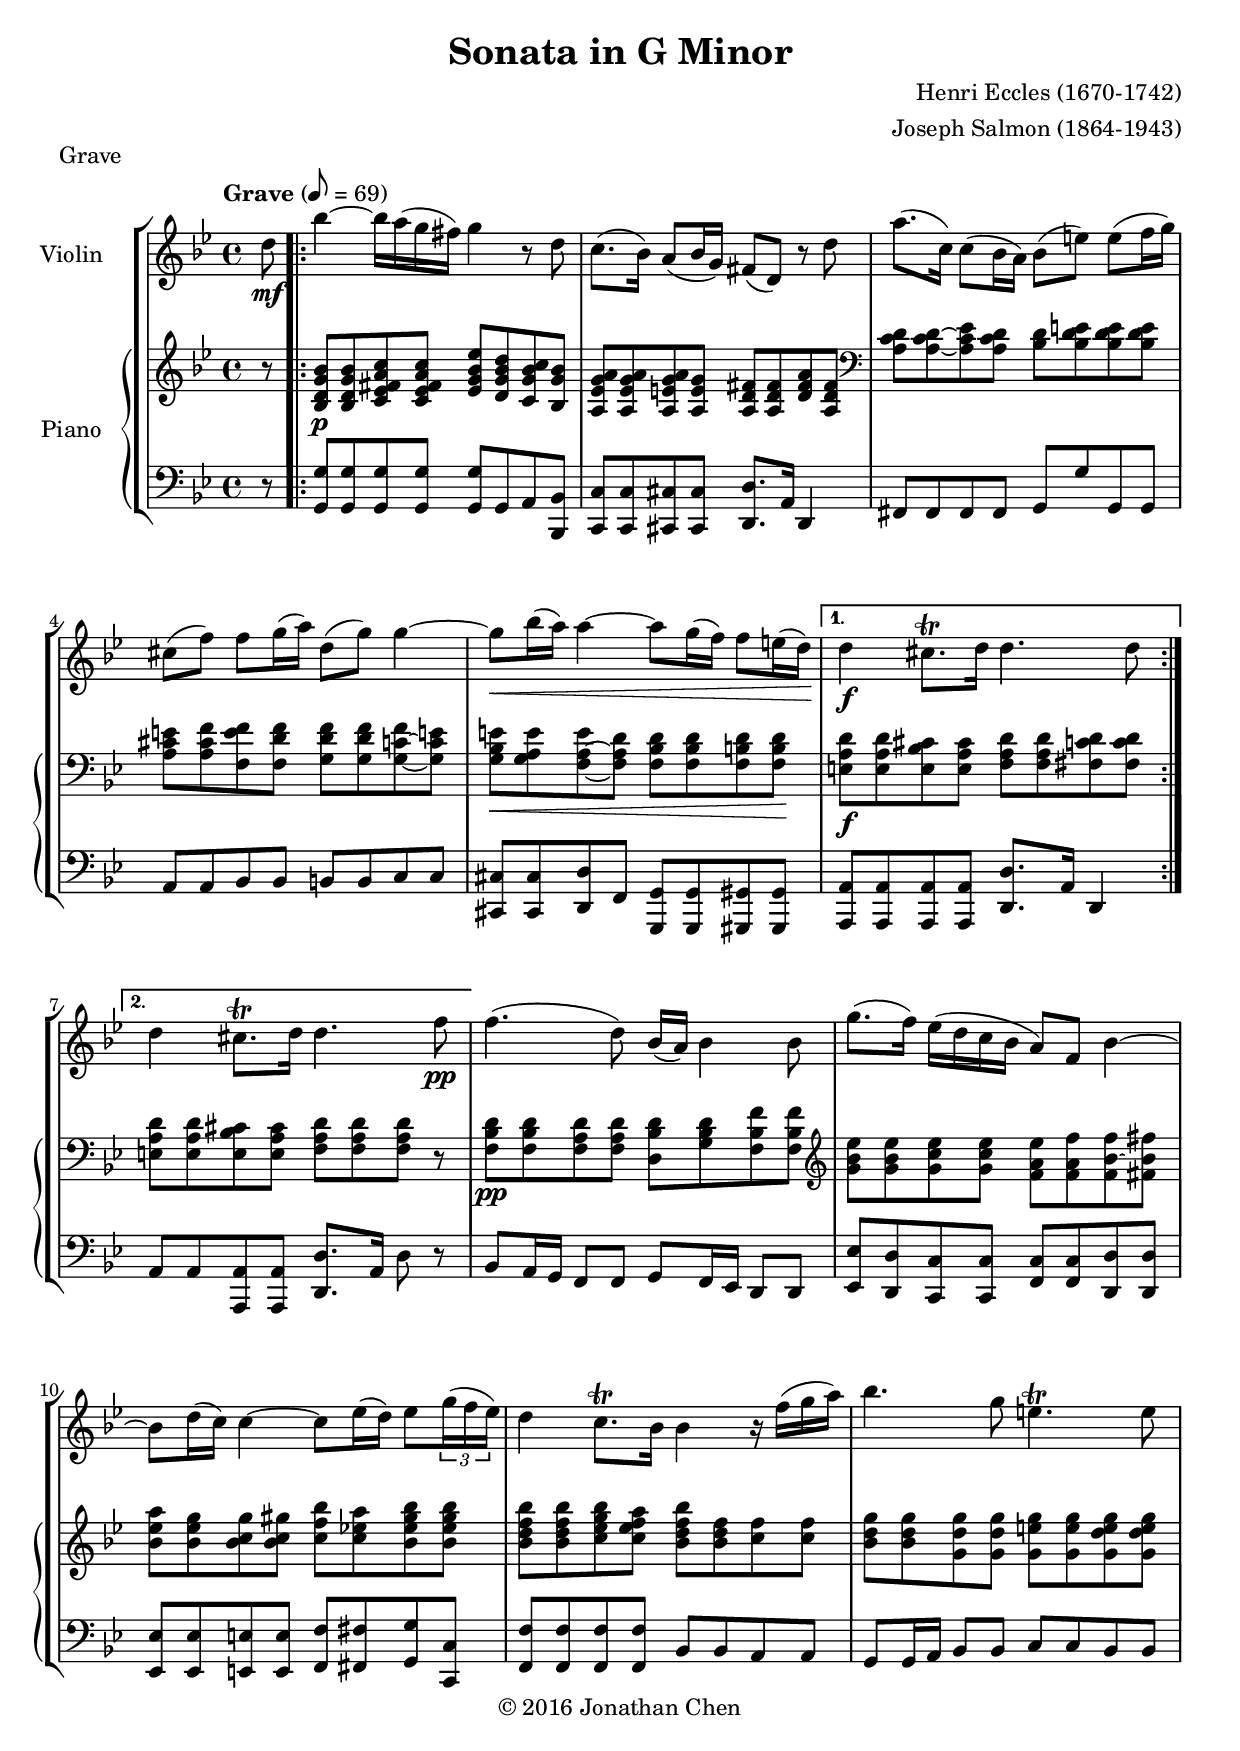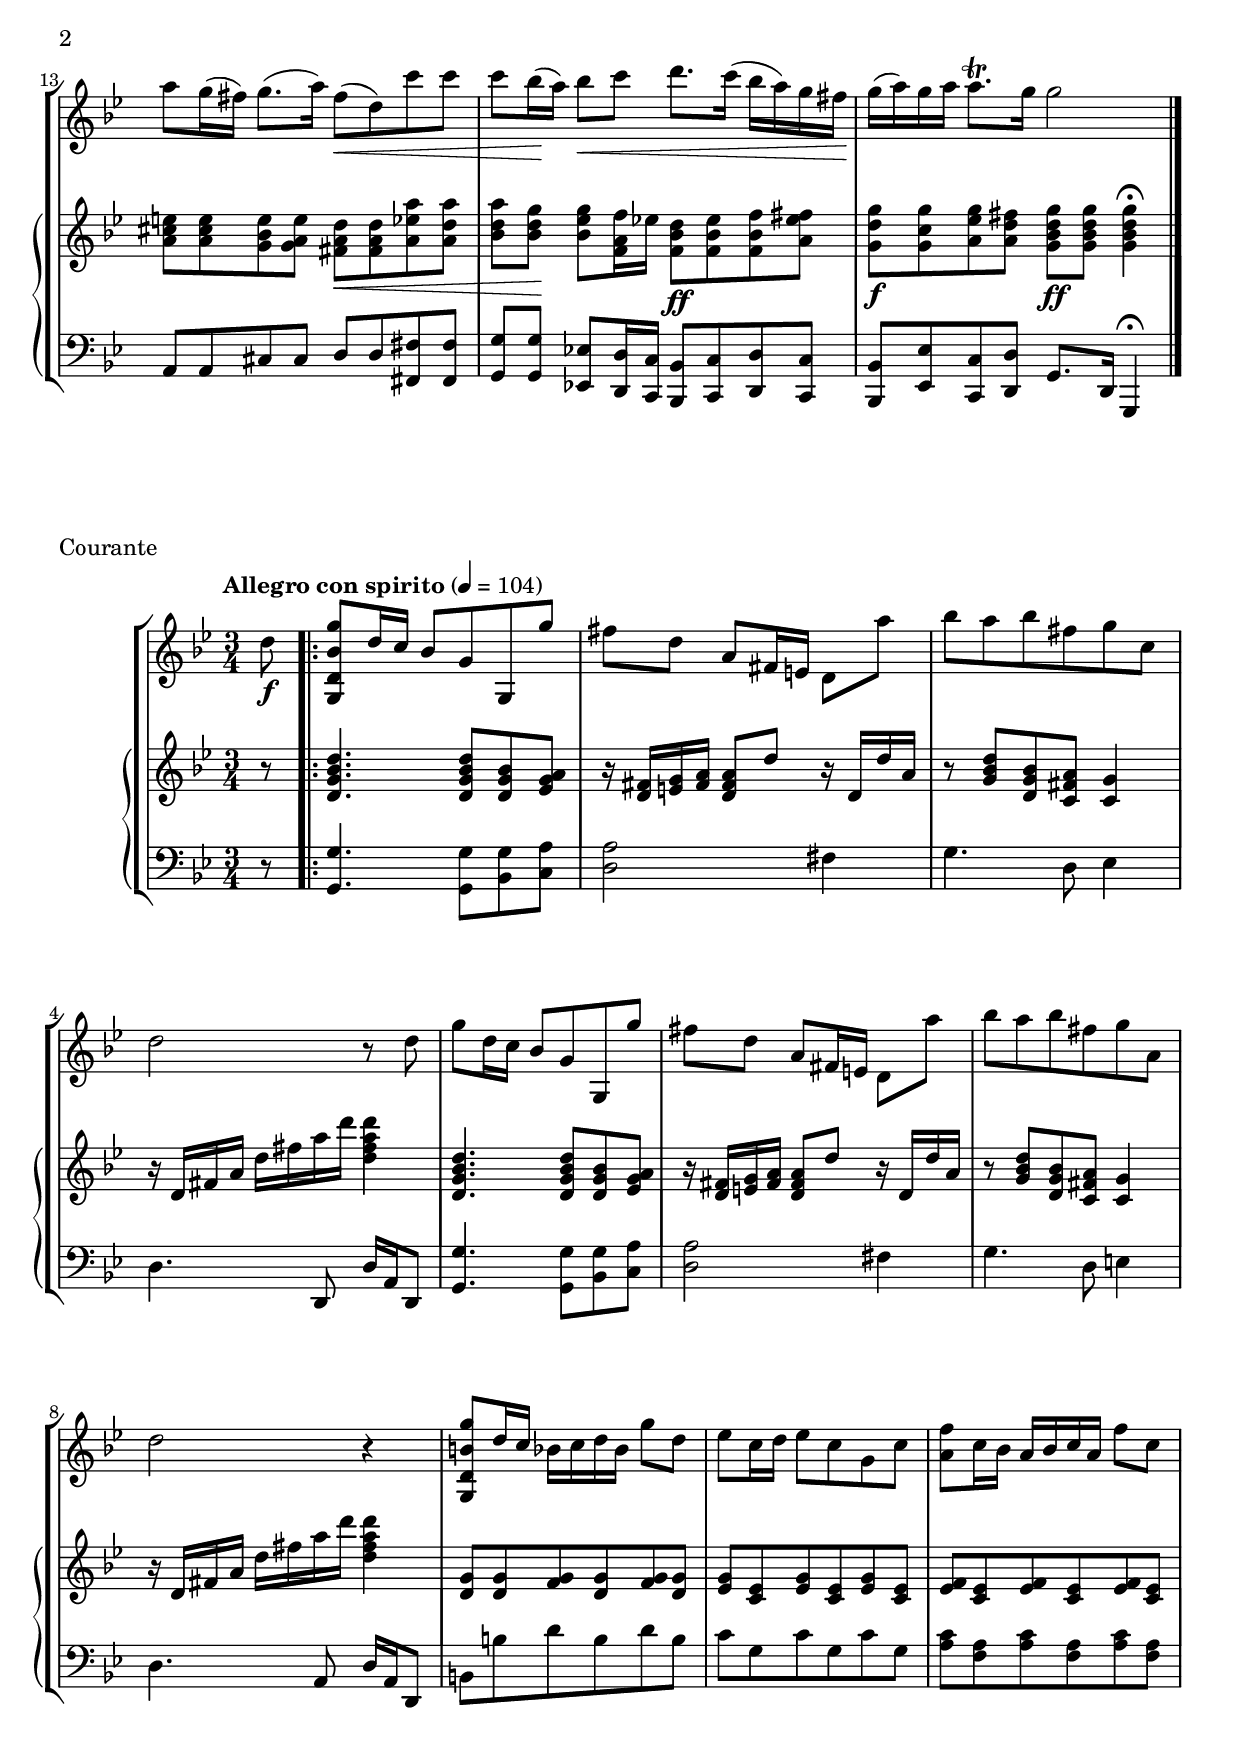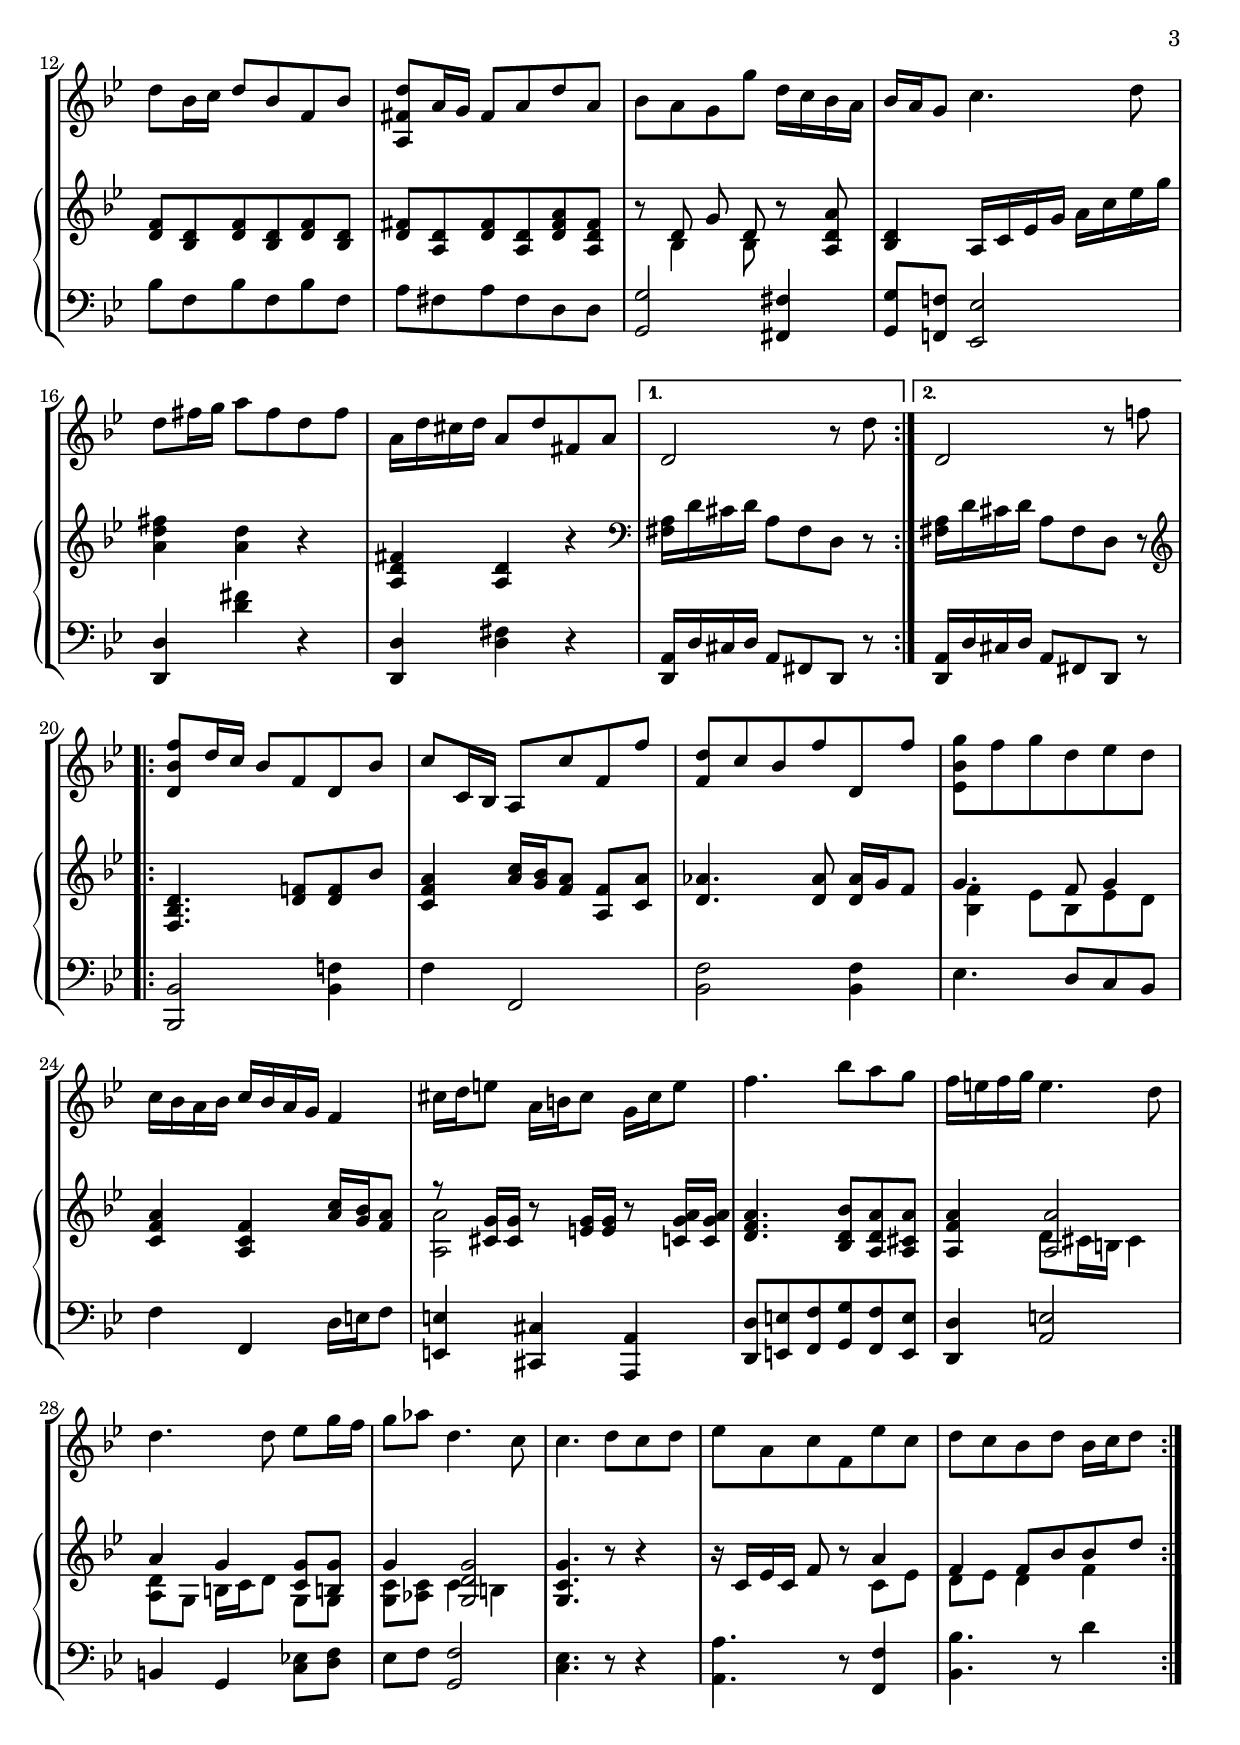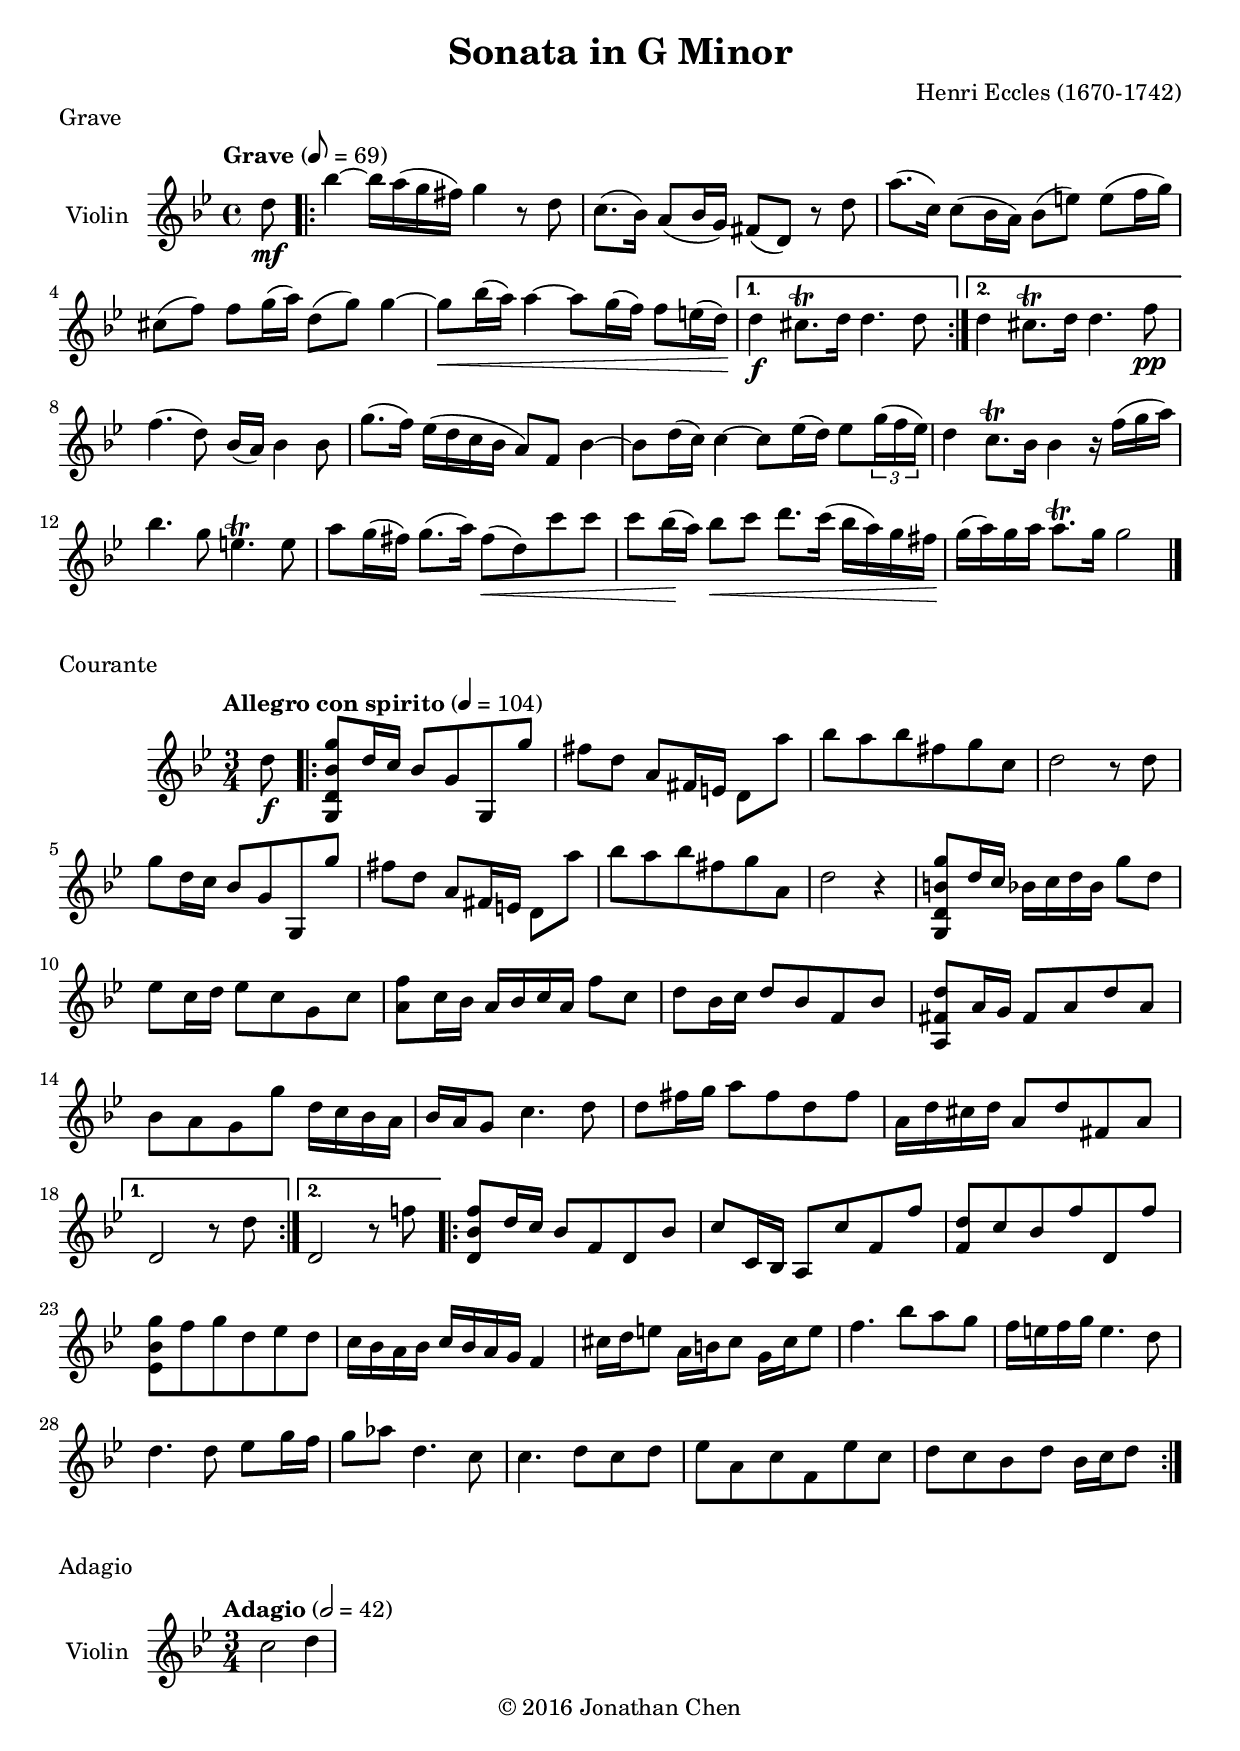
%
% Eccles Sonata in G Minor,
% transribed from J Salmons 1914 arrangement for violin and piano.
%
% indents: 2 spaces
%
\version "2.18.2"

\header
{
  title = "Sonata in G Minor"
  composer = "Henri Eccles (1670-1742)"
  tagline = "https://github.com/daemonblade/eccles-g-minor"
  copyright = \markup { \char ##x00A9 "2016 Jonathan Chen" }
}

grave_begin =
{
  \tempo "Grave" 8 = 69
  \time 4/4
  \key g \minor
}

grave_violin = \new Voice \relative c''
{
  \set Staff.instrumentName = #"Violin "
  \partial 8 d8\mf |
  \repeat volta 2
  {
    bes'4 ~ bes16 a( g fis) g4 r8 d
    c8.( bes16) a8( bes16 g) fis8( d) r8 d'
    a'8.( c,16) c8( bes16 a) bes8( e) e( f16 g)
    cis,8( f) f g16( a) d,8( g) g4 ~
    g8\< bes16( a) a4 ~ a8 g16( f) f8 e16( d)\!
  }
  \alternative
  {
    {
      d4\f cis8.\trill d16 d4. d8
    }
    {
      d4 cis8.\trill d16 d4. f8\pp
    }
  }
  f4.( d8) bes16( a) bes4 bes8
  g'8.( f16) ees( d c bes a8) f bes4 ~
  bes8 d16( c) c4 ~ c8 ees16( d) ees8 \tuplet 3/2 {g16( f ees)}
  d4 c8.\trill bes16 bes4 r16 f'( g a)
  bes4. g8 e4.\trill e8
  a8 g16( fis) g8.( a16) fis8(\< d) c' c
  c bes16(\! a) bes8\< c d8. c16( bes a) g fis\!
  g( a) g a a8.\trill g16 g2
  \bar "|."
}

grave_piano_upper = \relative c''
{
  \clef treble
  r8 |
  \repeat volta 2
  {
    <bes, d g bes>8\p <bes d g bes> <c ees fis a c> <c ees fis a c>
      <ees g bes ees> <d g bes d> <c g' bes c> <bes g' bes>
    <a ees' g a> <a ees' g a> <a e' g a> <a e' g>
      <a d fis> <a d fis> <d fis a> <a d fis>
    \clef bass
    <a c d> <a c d> ~ <a c ees> <a c d> <bes d> <bes d e> <bes d e> <bes d e>
    <a cis e> <a cis f> <f e' f> <f d' f> <g d' f> <g d' f> <g c f> ~ <g c e!>
    <g bes e>\< <g a e'> <f a e'> ~ <f a d>
      <f bes d> <f bes d> <f b d> <f b d>\!
  }
  \alternative
  {
    {
      <e a d>\f <e a d> <e bes' cis> <e a cis>
        <f a d> <f a d> <fis c' d> <fis c' d>
    }
    {
      <e a d> <e a d> <e bes' cis> <e a cis> <f a d> <f a d> <f a d> r8
    }
  }
  <f bes d>\pp <f bes d> <f a d> <f a d>
    <d bes' d> <g bes d> <f bes f'> <f bes f'>
  \clef treble
  <g' bes ees> <g bes ees> <g c ees> <g c ees>
    <f a ees'> <f a f'> <f bes f'> ~ <fis bes fis'>
  <bes ees a> <bes ees g> <bes c g'> <bes c gis'>
    <c f bes> <c ees! a> <bes ees gis bes> <bes ees gis bes>
  <bes d f bes> <bes d f bes> <c ees g bes> <c ees f a>
    <bes d f bes> <bes d f> <c f> <c f>
  <bes d g> <bes d g> <g d' g> <g d' g> <g e' g> <g e' g> <g d' e g> <g d' e g>
  <a cis e> <a cis e> <g bes e> <g a e'>
    <fis a d>\< <fis a d> <a ees' a> <a d a'>
  <bes d a'> <bes d g>\! <bes ees g> <f a f'>16 ees'!
    <f, bes d>8\ff <f bes ees> <f bes f'> <a ees' fis>
  <g d' g>\f <g c g'> <a ees' g> <a d fis>
    <g bes d g>\ff <g bes d g> <g bes d g>4\fermata
  \bar "|."
}

grave_piano_lower = \relative c
{
  \clef bass
  r8 |
  \repeat volta 2
  {
    <g g'>8 <g g'> <g g'> <g g'> <g g'> g a <bes, bes'>
    <c c'> <c c'> <cis cis'> <cis cis'> <d d'>8. a'16 d,4
    fis8 fis fis fis g g' g, g
    a8 a bes bes b b c c
    <cis, cis'> <cis cis'> <d d'> f <g, g'> <g g'> <gis gis'> <gis gis'>
  }
  \alternative
  {
    {
      <a a'> <a a'> <a a'> <a a'> <d d'>8. a'16 d,4
    }
    {
      a'8 a <a, a'> <a a'> <d d'>8. a'16 d8 r8
    }
  }
  bes a16 g f8 f g f16 ees d8 d
  <ees ees'> <d d'> <c c'> <c c'> <f c'> <f c'> <d d'> <d d'>
  <ees ees'> <ees ees'> <e e'> <e e'> <f f'> <fis fis'> <g g'> <c c,>
  <f, f'> <f f'> <f f'> <f f'> bes bes a a
  g8 g16 a bes8 bes c c bes bes
  a a cis cis d d <fis, fis'> <fis fis'>
  <g g'> <g g'> <ees! ees'!> <d d'>16 <c c'> <bes bes'>8 <c c'> <d d'> <c c'>
  <bes bes'> <ees ees'> <c c'> <d d'> g8. d16 g,4\fermata
  \bar "|."
}

%%%%%%%%%%%%%%%%%%%%%%%%%%%%%%%%%%%%%%%%%%%%%%%%%%%%%%%%%%%%%%%%%%%%%%%%%%%%%%%%

courante_begin =
{
  \tempo "Allegro con spirito" 4 = 104
  \time 3/4
  \key g \minor
}

courante_violin = \new Voice \relative c''
{
  \partial 8 d8\f |
  \repeat volta 2
  {
    <g,, d' bes' g'> d''16 c bes8 g g, g''
    fis d a fis16 e d8 a''
    bes a bes fis g c,
    d2 r8 d
    g d16 c bes8 g g, g''
    fis d a fis16 e d8 a''
    bes a bes fis g a,
    d2 r4
    <g,, d' b' g'>8 d''16 c bes c d bes g'8 d
    ees c16 d ees8 c g c
    <a f'> c16 bes a bes c a f'8 c
    d bes16 c d8 bes f bes
    <a, fis' d'> a'16 g fis8 a d a
    bes a g g' d16 c bes a
    bes a g8 c4. d8
    d fis16 g a8 fis d fis
    a,16 d cis d a8 d fis, a
  }
  \alternative
  {
    {
      d,2 r8 d'
    }
    {
      d,2 r8 f'!
    }
  }
  \repeat volta 2
  {
    <d, bes' f'> d'16 c bes8 f d bes'
    c c,16 bes a8 c' f, f'
    <f, d'> c' bes f' d, f'
    <ees, bes' g'> f' g d ees d
    c16 bes a bes c bes a g f4
    cis'16 d e8 a,16 b cis8 g16 cis e8
    f4. bes8 a g
    f16 e f g e4. d8
    d4. d8 ees g16 f
    g8 aes d,4. c8
    c4. d8 c d
    ees a, c f, ees' c
    d c bes d bes16 c d8
  }
}

courante_piano_upper = \relative c''
{
  \clef treble
  r8 |
  \repeat volta 2
  {
    <d, g bes d>4. <d g bes d>8 <d g bes> <ees g a>
    r16 <d fis> <e g> <fis a> <d fis a>8 d' r16 d, d' a
    r8 <g bes d> <d g bes> <c fis a> <c g'>4
    r16 d fis a d fis a d <d, fis a d>4
    <d, g bes d>4. <d g bes d>8 <d g bes> <ees g a>
    r16 <d fis> <e g> <fis a> <d fis a>8 d' r16 d, d' a
    r8 <g bes d> <d g bes> <c fis a> <c g'>4
    r16 d fis a d fis a d <d, fis a d>4
    <d, g>8 <d g> <f g> <d g> <f g> <d g>
    <ees g> <c ees> <ees g> <c ees> <ees g> <c ees>
    <ees f> <c ees> <ees f> <c ees> <ees f> <c ees>
    <d f> <bes d> <d f> <bes d> <d f> <bes d>
    <d fis> <a d> <d fis> <a d> <d fis a> <a d fis>
    r <<
        { d8 g d }
        \\
        { bes4 bes8 }
      >> r <a d a'>
    <bes d>4 a16 c ees g a c ees g
    <a, d fis>4 <a d> r
    <a, d fis> <a d> r
  }
  \alternative
  {
    {
      \clef bass
      <fis a>16 d' cis d a8 fis d r
    }
    {
      \clef bass
      <fis a>16 d' cis d a8 fis d r
    }
  }
  \repeat volta 2
  {
    \clef treble
    <f bes d>4. <d' f!>8 <d f> bes'
    <c, f a>4 <a' c>16 <g bes> <f a>8 <a, f'> <c a'>
    <d aes'>4. <d aes'>8 <d aes'>16 g f8
    <<
      {
        g4. f8 g4
      }
      \\
      {
        <bes, f'>4 es8 bes ees d
      }
    >>
    <c f a>4 <a c f> <a' c>16 <g bes> <f a>8
    <<
      {
        r8 <cis g'>16 <cis g'> b'8\rest <e, g>16 <e g>
      }
      \\
      {
        <a, a'>2
      }
    >> r8 <c g' a>16 <c g' a>
    <d f a>4. <bes d bes'>8 <a d a'> <a cis a'>
    <a f' a>4
      <<
        {
          <a a'>2
        }
        \\
        {
          d8 cis16 b cis4
        }
      >>
    <<
      {
        a'4 g <c, g'>8 <b! g'>
      }
      \\
      {
        <a d>8 g b16 c d8 g,8 g
      }
    >>
    <<
      {
        g'4 <g, d' g>2
      }
      \\
      {
        <g c>8 <aes c> c4 b
      }
    >>
    <g c g'>4. r8 r4
    r16 c ees c f8 r8
    <<
      {
        a4
      }
      \\
      {
        c,8 ees
      }
    >>
    <<
      {
        f4 f8 bes bes d
      }
      \\
      {
        d, ees d4 f4
      }
    >>
  }
}

courante_piano_lower = \relative c
{
  \clef bass
  r8 |
  \repeat volta 2
  {
    <g g'>4. <g g'>8 <bes g'> <c a'>
    <d a'>2 fis4
    g4. d8 ees4
    d4. d,8 d'16 a d,8
    <g g'>4. <g g'>8 <bes g'> <c a'>
    <d a'>2 fis4
    g4. d8 e4
    d4. a8 d16 a d,8
    b' b' d b d b
    c g c g c g
    <a c> <f a> <a c> <f a> <a c> <f a>
    bes f bes f bes f
    a fis a fis d d
    <g, g'>2 <fis fis'>4
    <g g'>8 <f! f'!> <ees ees'>2
    <d d'>4 <d'' fis> r
    <d,, d'> <d' fis> r
  }
  \alternative
  {
    {
      <d, a'>16 d' cis d a8 fis d r
    }
    {
      <d a'>16 d' cis d a8 fis d r
    }
  }
  \repeat volta 2
  {
    <bes bes'>2 <bes' f'!>4
    f' f,2
    <bes f'> <bes f'>4
    ees4. d8 c bes
    f'4 f, d'16 e f8
    <e, e'>4 <cis cis'> <a a'>
    <d d'>8 <e e'> <f f'> <g g'> <f f'> <e e'>
    <d d'>4 <a' e'>2
    b4 g <c ees!>8 <d f>
    ees f <g, f'>2
    <c ees>4. r8 r4
    <a a'>4. r8 <f f'>4
    <bes bes'>4. r8 d'4
  }
}

%%%%%%%%%%%%%%%%%%%%%%%%%%%%%%%%%%%%%%%%%%%%%%%%%%%%%%%%%%%%%%%%%%%%%%%%%%%%%%%%

adagio_begin =
{
  \tempo "Adagio" 2 = 42
  \time 3/4
  \key g \minor
}

adagio_violin = \new Voice \relative c''
{
  \set Staff.instrumentName = #"Violin "
  c2 d4
}

adagio_piano_upper = \relative c''
{
  \clef treble
  a2 a4
}

adagio_piano_lower = \relative c
{
  \clef bass
  a2 a4
}

%%%%%%%%%%%%%%%%%%%%%%%%%%%%%%%%%%%%%%%%%%%%%%%%%%%%%%%%%%%%%%%%%%%%%%%%%%%%%%%%

vivace_begin =
{
  \tempo "Vivace" 4. = 76
  \time 3/4
  \key g \minor
}

vivace_violin = \new Voice \relative c''
{
  \set Staff.instrumentName = #"Violin "
  c2 d4
}

vivace_piano_upper = \relative c''
{
  \clef treble
  a2 a4
}

vivace_piano_lower = \relative c
{
  \clef bass
  a2 a4
}

%%%%%%%%%%%%%%%%%%%%%%%%%%%%%%%%%%%%%%%%%%%%%%%%%%%%%%%%%%%%%%%%%%%%%%%%%%%%%%%%
%
% Book Generation
%
%%%%%%%%%%%%%%%%%%%%%%%%%%%%%%%%%%%%%%%%%%%%%%%%%%%%%%%%%%%%%%%%%%%%%%%%%%%%%%%%
\book
{
  \bookOutputSuffix "All"
  \header
  {
    arranger = "Joseph Salmon (1864-1943)"
  }
  \score
  {
    \new StaffGroup
    <<
      \new Staff << \grave_begin \grave_violin >>
      \new PianoStaff
      <<
        \set PianoStaff.instrumentName = #"Piano "
        \new Staff = "upper" << \grave_begin \grave_piano_upper >>
        \new Staff = "lower" << \grave_begin \grave_piano_lower >>
      >>
    >>
    \header
    {
      piece = "Grave"
    }
  }
  
  \score
  {
    \new StaffGroup
    <<
      \new Staff << \courante_begin \courante_violin >>
      \new PianoStaff
      <<
        \new Staff = "upper" << \courante_begin \courante_piano_upper >>
        \new Staff = "lower" << \courante_begin \courante_piano_lower >>
      >>
    >>
    \header
    {
      piece = "Courante"
    }
  }
  
  \score
  {
    \new StaffGroup
    <<
      \new Staff << \adagio_begin \adagio_violin >>
      \new PianoStaff
      <<
        \set PianoStaff.instrumentName = #"Piano "
        \new Staff = "upper" << \adagio_begin \adagio_piano_upper >>
        \new Staff = "lower" << \adagio_begin \adagio_piano_lower >>
      >>
    >>
    \header
    {
      piece = "Adagio"
    }
  }
  
  \score
  {
    \new StaffGroup
    <<
      \new Staff << \vivace_begin \vivace_violin >>
      \new PianoStaff
      <<
        \set PianoStaff.instrumentName = #"Piano "
        \new Staff = "upper" << \vivace_begin \vivace_piano_upper >>
        \new Staff = "lower" << \vivace_begin \vivace_piano_lower >>
      >>
    >>
    \header
    {
      piece = "Vivace"
    }
  }
}

\book
{
  \bookOutputSuffix "Violin"
  \score
  {
    \new Staff << \grave_begin \grave_violin >>
    \header
    {
      piece = "Grave"
    }
  }
  
  \score
  {
    \new Staff << \courante_begin \courante_violin >>
    \header
    {
      piece = "Courante"
    }
  }
  
  \score
  {
    \new Staff << \adagio_begin \adagio_violin >>
    \header
    {
      piece = "Adagio"
    }
  }
  
  \score
  {
    \new Staff << \vivace_begin \vivace_violin >>
    \header
    {
      piece = "Vivace"
    }
  }
}
